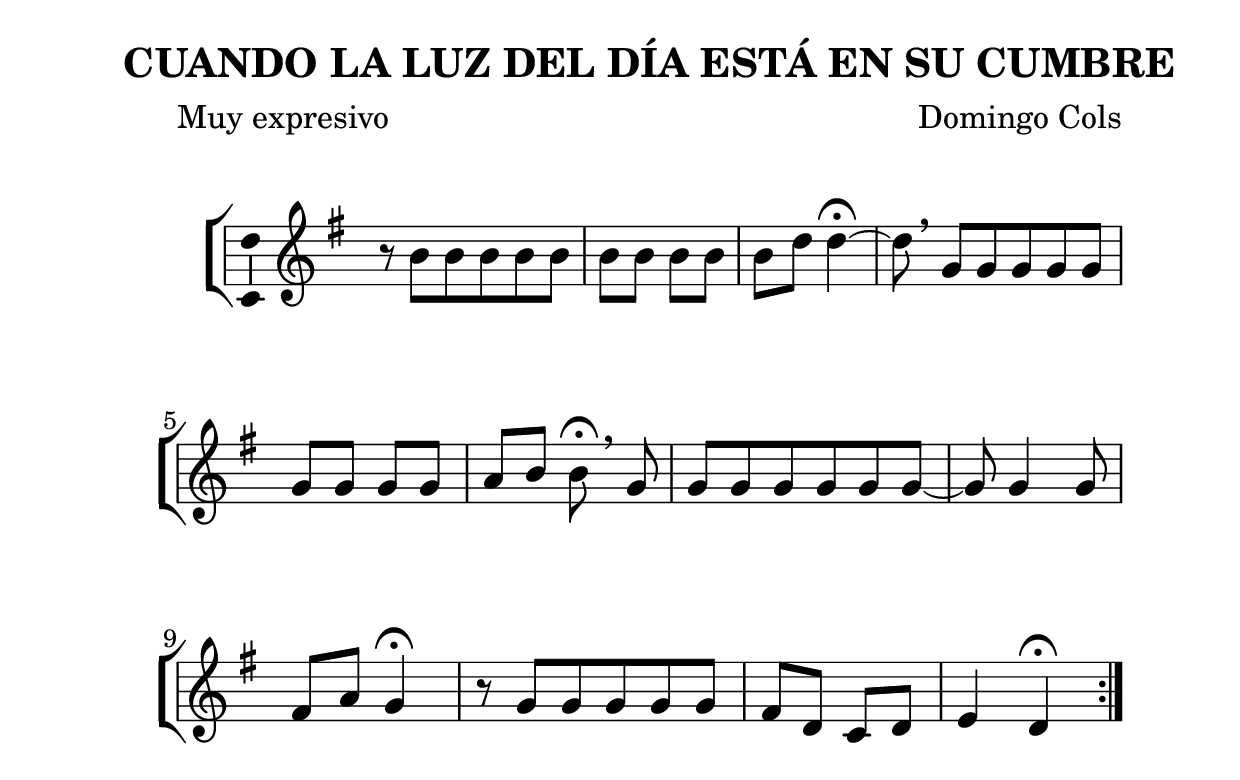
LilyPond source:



%versión de lilypond para la que se ha escrito esta partitura:
\version "2.16.0"

	%Tamaño papel
	#(set-default-paper-size "a4")
	%Tamaño partitura
	#(set-global-staff-size 28)
	%No responde al pulsar sobre una nota
	#(ly:set-option 'point-and-click #f)

%parámetros del encabezamiento:
\header {
	%title = "CUANDO LA LUZ DEL DÍA ESTÁ EN SU CUMBRE"
	title = \markup{\fontsize #-2 "CUANDO LA LUZ DEL DÍA ESTÁ EN SU CUMBRE"}
	subtitle = ""
	composer = "Domingo Cols"
	poet = "Muy expresivo"
	meter = ""
	arranger = ""
%	tagline="Monasterio de la Madre de Dios. Buenafuente del Sistal."
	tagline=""
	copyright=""
	}

%parámetros asociados al papel:
\paper  {
	oddHeaderMarkup = \markup {\fill-line { \on-the-fly #not-first-page \fromproperty #'header:title \on-the-fly #not-first-page \fromproperty #'header:composer }}
	evenHeaderMarkup = \markup {\fill-line { \fromproperty #'header:composer \fromproperty #'header:title }}
	#(set-paper-size "a4")
	print-page-number = ##f
	first-page-number = 1
	print-first-page-number = ##f
%	head-separation = 3.0 \cm
	top-margin = 2.0 \cm
	bottom-margin = 0.0\cm
%%%	bottom-margin = -2.0\cm
	left-margin = 3.0 \cm
	line-width = 16.0 \cm
	indent = 8\mm
	interscoreline = 2.\mm
	between-system-space = 15\mm
%	para que las partituras no llenen la hoja:
	ragged-bottom = ##t
%	idem para la última hoja:
	ragged-last-bottom = ##f
%	para que las partituras llenen el ancho del papel:
	ragged-last = ##f
	after-title-space = 2.5 \cm
%page-count=1
%system-count=4

	%Flexible Vertical Spacing
%	markup-markup-spacing =
%	#'((basic-distance . 15) (minimum-distance . 15) (padding . 3))
	markup-system-spacing =
	#'((basic-distance . 15) (minimum-distance . 15) (padding . 3))
	system-system-spacing =
	#'((basic-distance . 15) (minimum-distance . 15) (padding . 3))
	score-system-spacing =
	#'((basic-distance . 15) (minimum-distance . 15) (padding . 5))
%	top-system-spacing = % header
%	#'((basic-distance . 8) (minimum-distance . 0) (padding . 0))
%	top-markup-spacing =
%	#'((basic-distance . 20) (minimum-distance . 20) (padding . 0))
	last-bottom-spacing = % footer
	#'((basic-distance . 5) (minimum-distance . 5) (padding . 0))
%	score-markup-spacing =
%	#'((basic-distance . 16) (minimum-distance . 13) (padding . 0))

	}


%para incluir divisiones gregorianas
%\include "gregorian.ly"
%Ojo. Incluir este fichero implica desactivar la sentencia ragged-last = ##f
%Es decir, deja de justificar las partituras a la derecha


%parámetros que afectan a toda la partitura:
global =  {
	%clave de sol (G):
	\clef G
	%armadura:
%%%	\transpose a b
	\key g \major
	\tempo 4=100
	\set Score.tempoHideNote = ##t

%Elimino los tempo que se van alternando:
\override Staff.TimeSignature #'stencil = ##f

	}


melodia =
%%%	\transpose a b
{
	\relative c'' {

\compoundMeter #'((3 4) (2 4))

\time 3/4
r8 b8 b b b b
\time 2/4
b8 b b b
b8 d d4 \fermata ~
\time 3/4
d8 \breathe g, g g g g
\time 2/4
g8 g g g
a8 b b \fermata \breathe g
\time 3/4
g8 g g g g g~
\time 2/4
g8 g4 g8
fis8 a g4 \fermata

\time 3/4

%<<
%{
%\voiceOne
%\stemUp
%
%r8 d'8 d d d e
%\time 2/4
%d8 b b b
%b16 a b8~b4 \fermata
%
%}
%\new Voice {
%\voiceTwo
%\stemDown

r8 g8 g g g g
\time 2/4
fis8 d c d
e4 d \fermata

%r8 \grace {d'8} g,8 \grace {d'} g, \grace {d'} g, \grace {d'} g, \grace {e'} g,
%\time 2/4
%\grace {d'8} fis,8 \grace {b} d, \grace {b'} c, \grace {b'} d,
%\grace {b'16 a b8~b4} e,4 d \fermata

%}
%>>

\bar ":|"
%\bar "|."
}
}


texto = \lyricmode {
\set stanza =#"1. " Cuan -- do la luz del dí -- a~es -- tá~en su cum -- _ bre, __
e -- res, Se -- ñor Je -- sús, luz y~a -- le -- grí -- _ a
de quie -- nes en la fe y~en __ la~es -- pe -- ran -- _ za
ce -- le -- bran ya la fies -- ta de la Vi -- da.
	}

textodos = \lyricmode {
\set stanza =#"2. " E -- res re -- su -- rrec -- ción, pa -- la -- bra~y pren -- _ da __
de ser y de vi -- vir e -- ter -- na -- men -- _ te;
sem -- bra -- das de~es -- pe -- ran -- zas __ nues -- tras vi -- _ das,
se -- rán en ti co -- se -- cha pa -- ra siem -- pre.
	}

textotres = \lyricmode {
\set stanza =#"3. " Ven ya, Se -- ñor Je -- sús, Sal -- va -- dor nues -- _ tro, __
de tu ra -- dian -- te luz lle -- na~es -- te dí -- _ a,
ca -- mi -- no de~a -- le -- grí -- a~y __ de~es -- pe -- ran -- _ za,
re -- al a -- con -- te -- cer de nue -- va vi -- da.
	}

textocuatro = \lyricmode {
\set stanza =#"4. " Con -- cé -- de -- nos, oh Pa -- dre~om -- ni -- po -- ten -- _ te, __
y tú, Hi -- jo~a -- ma -- do y Se -- ñor nues -- _ tro,
por o -- bra del Es -- pí -- ri -- tu~en -- vi -- a -- _ do,
vi -- vir ya de la fies -- ta de tu rei -- no.
	}


vozStaff = \context Voice = vozStaff
\with {\consists "Ambitus_engraver"}
<<
	\set Staff.instrumentName = ""
	\set Staff.shortInstrumentName = ""
	\set Staff.midiInstrument = #"acoustic grand"
	\set Staff.midiMinimumVolume = #0.7
	\set Staff.midiMaximumVolume = #0.9
	\global
	\melodia
	>>


textoStaff = \context Lyrics = textoStaff <<
%	\set vocalName =#"1. "
	\set shortVocalName =#"1. "
	\lyricsto vozStaff \texto
	>>

textodosStaff = \context Lyrics = textodosStaff <<
%	\set vocalName =#"2. "
	\set shortVocalName =#"2. "
	\lyricsto vozStaff \textodos
	>>

textotresStaff = \context Lyrics = textotresStaff <<
%	\set vocalName =#"3. "
	\set shortVocalName =#"3. "
	\lyricsto vozStaff \textotres
	>>

textocuatroStaff = \context Lyrics = textocuatroStaff <<
%	\set vocalName =#"4. "
	\set shortVocalName =#"4. "
	\lyricsto vozStaff \textocuatro
	>>


\book {
	\score {
		\context ChoirStaff {
			\override StaffGroup.SystemStartBracket #'collapse-height = #1
			\override Score.SystemStartBar #'collapse-height = #1
			<<
			\vozStaff
			\textoStaff
			\textodosStaff
			\textotresStaff
			\textocuatroStaff
			>>
		}
		\layout {
	    		\context {
				\Lyrics
				%\override LyricText #'font-size = #2
				}
	   		\context {
				\Score
				%\override StaffSymbol #'staff-space = #(magstep +3)
				\override InstrumentName #'X-offset = #1.5
				\override InstrumentName #'font-series = #'bold
				}
%%%			\context {
%%%				\Staff
%%%				\remove "Time_signature_engraver"
%%%				\override BarLine #'transparent = ##t
%%%				}
			}
		}
	\score {
		\context ChoirStaff {
			\override StaffGroup.SystemStartBracket #'collapse-height = #1
			\override Score.SystemStartBar #'collapse-height = #1
			<<
			\vozStaff
			>>
		}
		\midi {
	  		\context {
	  			\Score
				tempoWholesPerMinute = #(ly:make-moment 70 4)
				}
			}
		}
}


